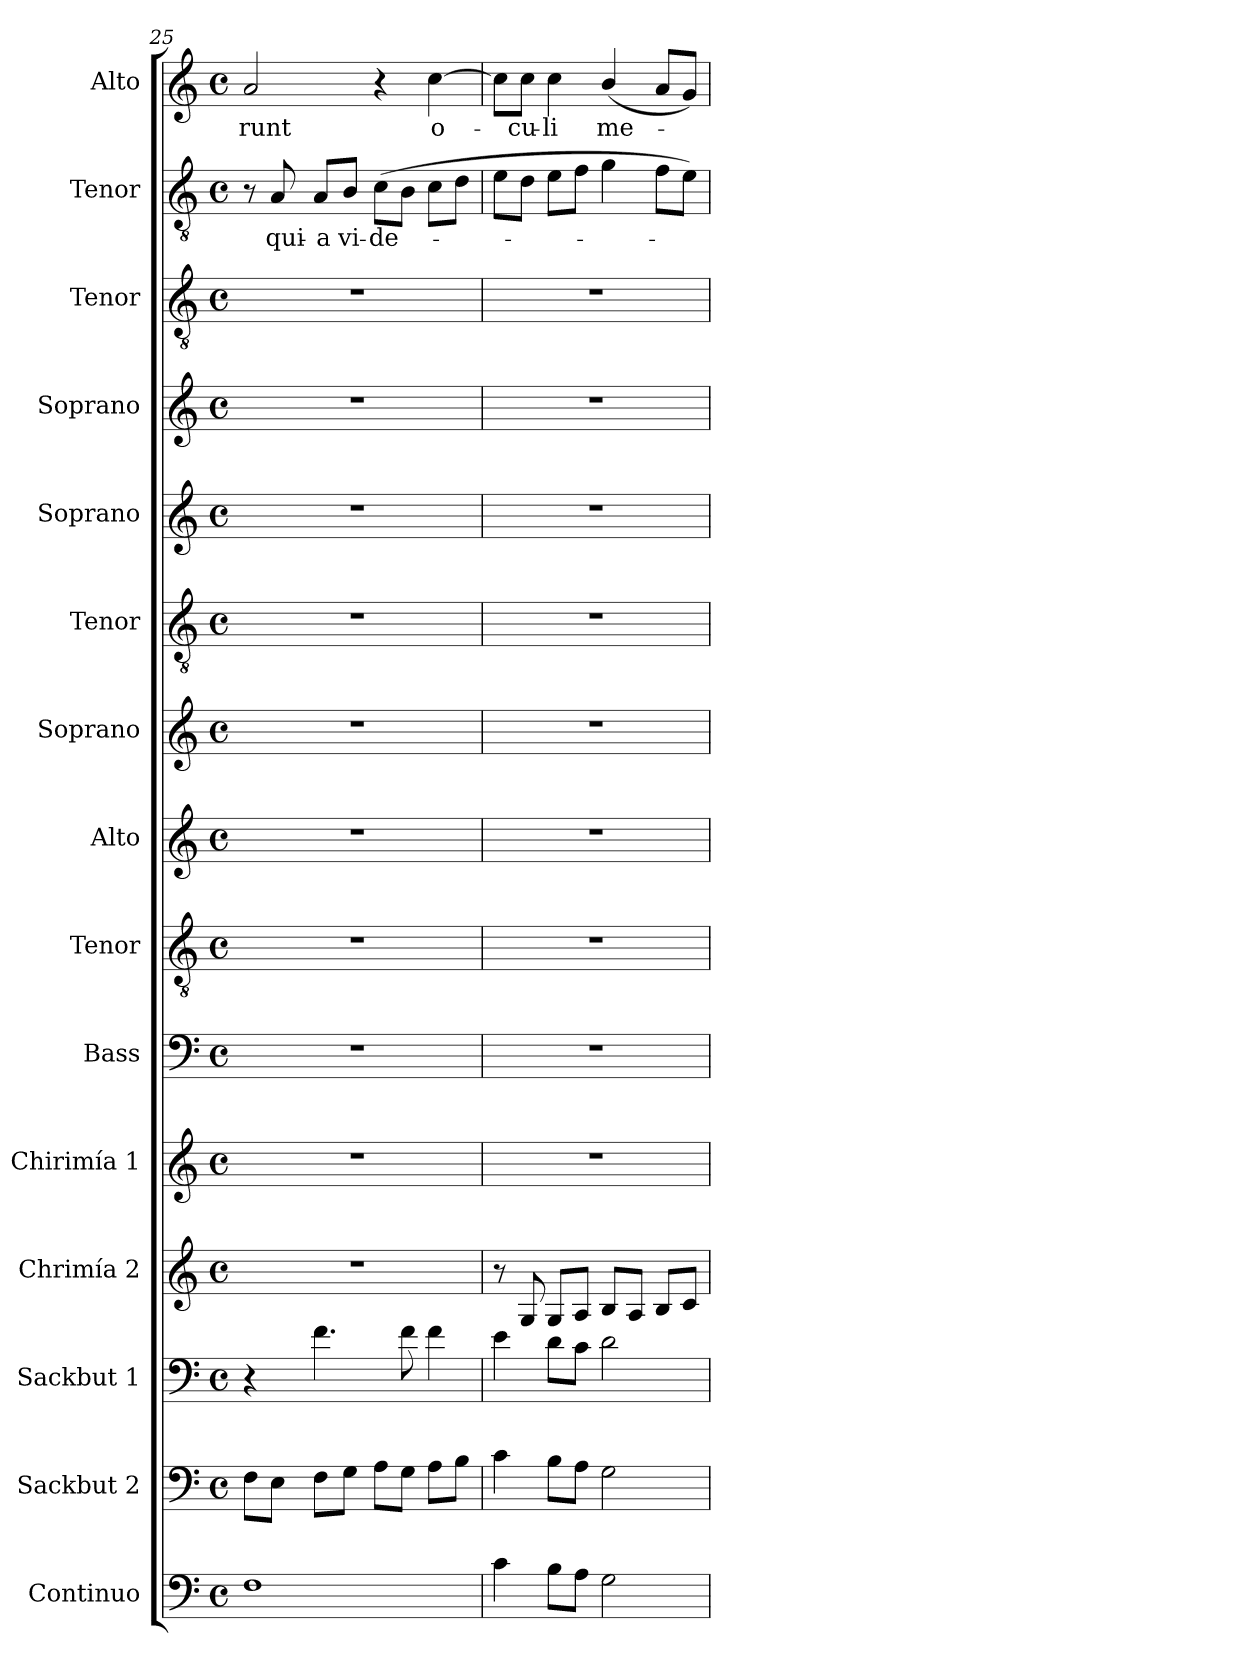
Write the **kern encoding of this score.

**kern	**kern	**kern	**kern	**kern	**kern	**kern	**kern	**kern	**kern	**kern	**kern	**kern	**kern	**text	**kern	**text
*part15	*part14	*part13	*part12	*part11	*part10	*part9	*part8	*part7	*part6	*part5	*part4	*part3	*part2	*part2	*part1	*part1
*staff15	*staff14	*staff13	*staff12	*staff11	*staff10	*staff9	*staff8	*staff7	*staff6	*staff5	*staff4	*staff3	*staff2	*staff2	*staff1	*staff1
*I"Continuo	*I"Sackbut 2	*I"Sackbut 1	*I"Chrimía 2	*I"Chirimía 1	*I"Bass	*I"Tenor	*I"Alto	*I"Soprano	*I"Tenor	*I"Soprano	*I"Soprano	*I"Tenor	*I"Tenor	*	*I"Alto	*
*I'Cont.	*I'Sckbt 2.	*I'Sckbt 1.	*I'Ch2.	*I'Ch1.	*I'B.	*I'T.	*I'A.	*I'S.	*I'T.	*I'S.	*I'S.	*I'T.	*I'T.	*	*I'A.	*
*clefF4	*clefF4	*clefF4	*clefG2	*clefG2	*clefF4	*clefGv2	*clefG2	*clefG2	*clefGv2	*clefG2	*clefG2	*clefGv2	*clefGv2	*	*clefG2	*
*	*	*	*	*	*	*ITrd7c12	*	*	*ITrd7c12	*	*	*ITrd7c12	*ITrd7c12	*	*	*
*k[]	*k[]	*k[]	*k[]	*k[]	*k[]	*k[]	*k[]	*k[]	*k[]	*k[]	*k[]	*k[]	*k[]	*	*k[]	*
*C:	*C:	*C:	*C:	*C:	*C:	*C:	*C:	*C:	*C:	*C:	*C:	*C:	*C:	*	*C:	*
*M4/4	*M4/4	*M4/4	*M4/4	*M4/4	*M4/4	*M4/4	*M4/4	*M4/4	*M4/4	*M4/4	*M4/4	*M4/4	*M4/4	*	*M4/4	*
*met(c)	*met(c)	*met(c)	*met(c)	*met(c)	*met(c)	*met(c)	*met(c)	*met(c)	*met(c)	*met(c)	*met(c)	*met(c)	*met(c)	*	*met(c)	*
=25	=25	=25	=25	=25	=25	=25	=25	=25	=25	=25	=25	=25	=25	=25	=25	=25
!	!	!	!	!	!	!	!	!	!	!	!	!	!	!	!	!LO:LY:b:color=#000000
1Fi	8Fi\L	4r	1r	1r	1r	1r	1r	1r	1r	1r	1r	1r	8r	.	2ai/	-runt
!	!	!	!	!	!	!	!	!	!	!	!	!	!	!LO:LY:b:color=#000000	!	!
.	8Ei\J	.	.	.	.	.	.	.	.	.	.	.	8AAi/	qui-	.	.
!	!	!	!	!	!	!	!	!	!	!	!	!	!	!LO:LY:b:color=#000000	!	!
.	8Fi\L	4.fi\	.	.	.	.	.	.	.	.	.	.	8AAi/L	-a	.	.
!	!	!	!	!	!	!	!	!	!	!	!	!	!	!LO:LY:b:color=#000000	!	!
.	8Gi\J	.	.	.	.	.	.	.	.	.	.	.	8BBi/J	vi-	.	.
!	!	!	!	!	!	!	!	!	!	!	!	!	!	!LO:LY:b:color=#000000	!	!
.	8Ai\L	.	.	.	.	.	.	.	.	.	.	.	(8Ci\L	-de-	4r	.
.	8Gi\J	8fi\	.	.	.	.	.	.	.	.	.	.	8BBi\J	.	.	.
!	!	!	!	!	!	!	!	!	!	!	!	!	!	!	!	!LO:LY:b:color=#000000
.	8Ai\L	4fi\	.	.	.	.	.	.	.	.	.	.	8Ci\L	.	[>4cci\	o-
.	8Bi\J	.	.	.	.	.	.	.	.	.	.	.	8Di\J	.	.	.
!!LO:PB:g=z
=26	=26	=26	=26	=26	=26	=26	=26	=26	=26	=26	=26	=26	=26	=26	=26	=26
4ci\	4ci\	4ei\	8r	1r	1r	1r	1r	1r	1r	1r	1r	1r	8Ei\L	.	8cci\L]	.
!	!	!	!	!	!	!	!	!	!	!	!	!	!	!	!	!LO:LY:b:color=#000000
.	.	.	8Gi/	.	.	.	.	.	.	.	.	.	8Di\J	.	8cci\J	-cu-
!	!	!	!	!	!	!	!	!	!	!	!	!	!	!	!	!LO:LY:b:color=#000000
8Bi\L	8Bi\L	8di\L	8Gi/L	.	.	.	.	.	.	.	.	.	8Ei\L	.	4cci\	-li
8Ai\J	8Ai\J	8ci\J	8Ai/J	.	.	.	.	.	.	.	.	.	8Fi\J	.	.	.
!	!	!	!	!	!	!	!	!	!	!	!	!	!	!	!	!LO:LY:b:color=#000000
2Gi\	2Gi\	2di\	8Bi/L	.	.	.	.	.	.	.	.	.	4Gi\	.	(4bi/	me-
.	.	.	8Ai/J	.	.	.	.	.	.	.	.	.	.	.	.	.
.	.	.	8Bi/L	.	.	.	.	.	.	.	.	.	8Fi\L	.	8ai/L	.
.	.	.	8ci/J	.	.	.	.	.	.	.	.	.	8Ei\J)	.	8gi/J)	.
=	=	=	=	=	=	=	=	=	=	=	=	=	=	=	=	=
*-	*-	*-	*-	*-	*-	*-	*-	*-	*-	*-	*-	*-	*-	*-	*-	*-
